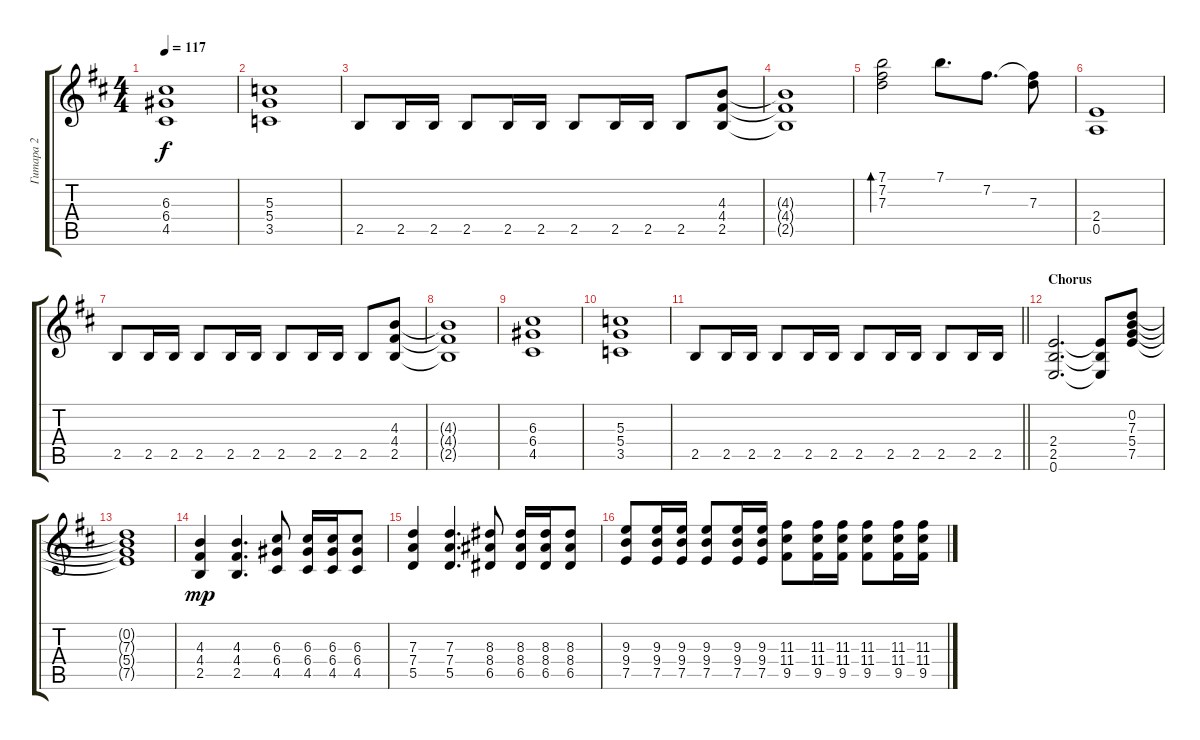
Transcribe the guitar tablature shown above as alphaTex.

\track ("Гитара 2" "Гитара 2") {instrument distortionguitar}
\staff {score tabs}
\tuning (E4 B3 G3 D3 A2 E2) {hide}
\ts (4 4)
\tempo 117
\clef g2
\ks d
(6.3 6.4 4.5).1{dy f} |
(5.3 5.4 3.5).1 |
2.5.8 2.5.16 2.5.16 2.5.8 2.5.16 2.5.16 2.5.8 2.5.16 2.5.16 2.5.8 (4.3 4.4 2.5).8 |
(4.3{t} 4.4{t} 2.5{t}).1 |
(7.1 7.2 7.3).2{bd 240} 7.1.8{d} 7.2.8{d} (7.2{t} 7.3).8 |
(2.4 0.5).1 |
2.5.8 2.5.16 2.5.16 2.5.8 2.5.16 2.5.16 2.5.8 2.5.16 2.5.16 2.5.8 (4.3 4.4 2.5).8 |
(4.3{t} 4.4{t} 2.5{t}).1 |
(6.3 6.4 4.5).1 |
(5.3 5.4 3.5).1 |
\barLineRight lightlight
2.5.8 2.5.16 2.5.16 2.5.8 2.5.16 2.5.16 2.5.8 2.5.16 2.5.16 2.5.8 2.5.16 2.5.16 |
\section ("" "Chorus")
(2.4 2.5 0.6).2{d} (2.4{t} 2.5{t} 0.6{t}).8 (0.2 7.3 5.4 7.5).8 |
(0.2{t} 7.3{t} 5.4{t} 7.5{t}).1 |
(4.3 4.4 2.5).4{dy mp} (4.3 4.4 2.5).4{d} (6.3 6.4 4.5).8 (6.3 6.4 4.5).16 (6.3 6.4 4.5).16 (6.3 6.4 4.5).8 |
(7.3 7.4 5.5).4 (7.3 7.4 5.5).4{d} (8.3 8.4 6.5).8 (8.3 8.4 6.5).16 (8.3 8.4 6.5).16 (8.3 8.4 6.5).8 |
(9.3 9.4 7.5).8 (9.3 9.4 7.5).16 (9.3 9.4 7.5).16 (9.3 9.4 7.5).8 (9.3 9.4 7.5).16 (9.3 9.4 7.5).16 (11.3 11.4 9.5).8 (11.3 11.4 9.5).16 (11.3 11.4 9.5).16 (11.3 11.4 9.5).8 (11.3 11.4 9.5).16 (11.3 11.4 9.5).16
